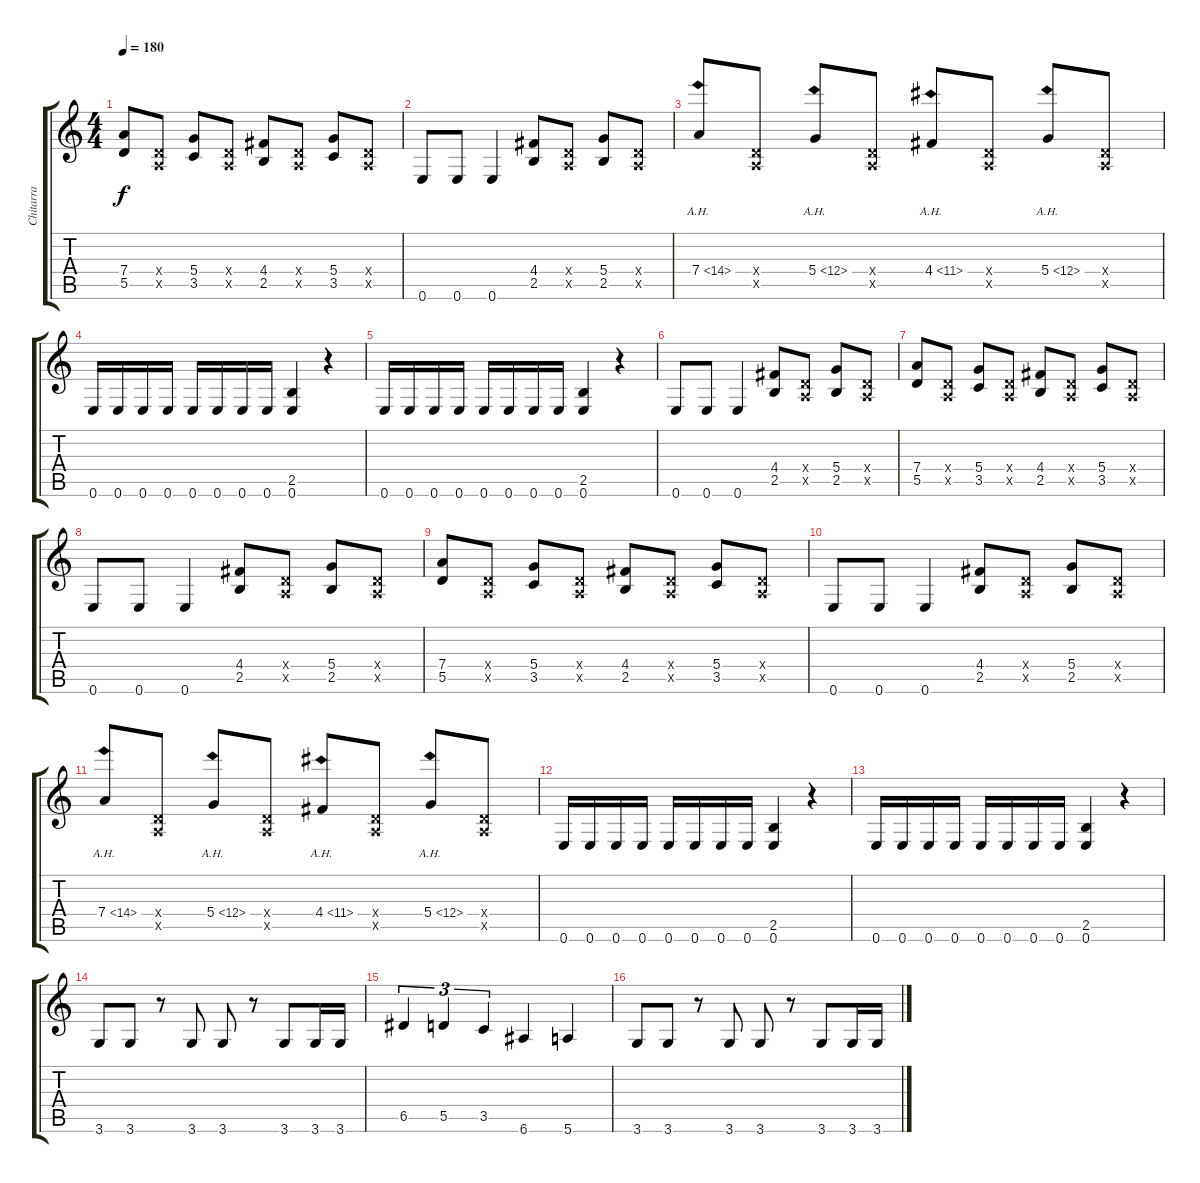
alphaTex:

\track ("Chitarra" "Chitarra") {instrument distortionguitar}
\staff {score tabs}
\tuning (E4 B3 G3 D3 A2 E2) {hide}
\ts (4 4)
\tempo 180
\clef g2
\ks c
(7.4 5.5).8{dy f} (0.4{x} 0.5{x}).8 (5.4 3.5).8 (0.4{x} 0.5{x}).8 (4.4 2.5).8 (0.4{x} 0.5{x}).8 (5.4 3.5).8 (0.4{x} 0.5{x}).8 |
0.6.8 0.6.8 0.6.4 (4.4 2.5).8 (0.4{x} 0.5{x}).8 (5.4 2.5).8 (0.4{x} 0.5{x}).8 |
7.4{ah 7}.8 (0.4{x} 0.5{x}).8 5.4{ah 7}.8 (0.4{x} 0.5{x}).8 4.4{ah 7}.8 (0.4{x} 0.5{x}).8 5.4{ah 7}.8 (0.4{x} 0.5{x}).8 |
0.6.16 0.6.16 0.6.16 0.6.16 0.6.16 0.6.16 0.6.16 0.6.16 (2.5 0.6).4 r.4 |
0.6.16 0.6.16 0.6.16 0.6.16 0.6.16 0.6.16 0.6.16 0.6.16 (2.5 0.6).4 r.4 |
0.6.8 0.6.8 0.6.4 (4.4 2.5).8 (0.4{x} 0.5{x}).8 (5.4 2.5).8 (0.4{x} 0.5{x}).8 |
(7.4 5.5).8 (0.4{x} 0.5{x}).8 (5.4 3.5).8 (0.4{x} 0.5{x}).8 (4.4 2.5).8 (0.4{x} 0.5{x}).8 (5.4 3.5).8 (0.4{x} 0.5{x}).8 |
0.6.8 0.6.8 0.6.4 (4.4 2.5).8 (0.4{x} 0.5{x}).8 (5.4 2.5).8 (0.4{x} 0.5{x}).8 |
(7.4 5.5).8 (0.4{x} 0.5{x}).8 (5.4 3.5).8 (0.4{x} 0.5{x}).8 (4.4 2.5).8 (0.4{x} 0.5{x}).8 (5.4 3.5).8 (0.4{x} 0.5{x}).8 |
0.6.8 0.6.8 0.6.4 (4.4 2.5).8 (0.4{x} 0.5{x}).8 (5.4 2.5).8 (0.4{x} 0.5{x}).8 |
7.4{ah 7}.8 (0.4{x} 0.5{x}).8 5.4{ah 7}.8 (0.4{x} 0.5{x}).8 4.4{ah 7}.8 (0.4{x} 0.5{x}).8 5.4{ah 7}.8 (0.4{x} 0.5{x}).8 |
0.6.16 0.6.16 0.6.16 0.6.16 0.6.16 0.6.16 0.6.16 0.6.16 (2.5 0.6).4 r.4 |
0.6.16 0.6.16 0.6.16 0.6.16 0.6.16 0.6.16 0.6.16 0.6.16 (2.5 0.6).4 r.4 |
3.6.8 3.6.8 r.8 3.6.8 3.6.8 r.8 3.6.8 3.6.16 3.6.16 |
6.5.4{tu (3 2)} 5.5.4{tu (3 2)} 3.5.4{tu (3 2)} 6.6.4 5.6.4 |
3.6.8 3.6.8 r.8 3.6.8 3.6.8 r.8 3.6.8 3.6.16 3.6.16
